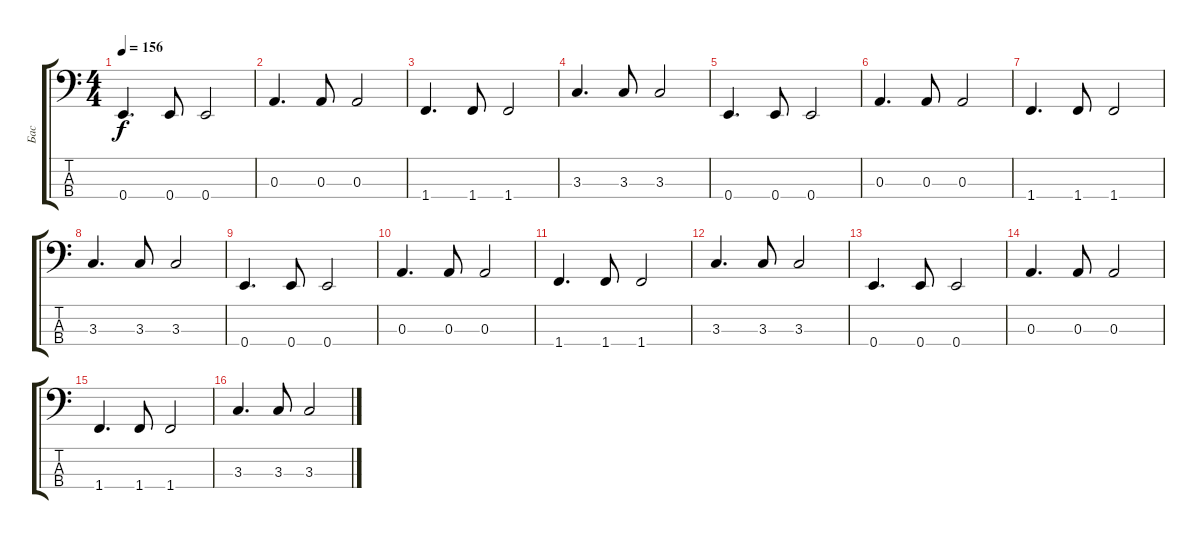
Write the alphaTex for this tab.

\track ("Бас" "Бас") {instrument electricbassfinger}
\staff {score tabs}
\tuning (G2 D2 A1 E1) {hide}
\ts (4 4)
\tempo 156
\clef f4
\ks c
0.4.4{d dy f} 0.4.8 0.4.2 |
0.3.4{d} 0.3.8 0.3.2 |
1.4.4{d} 1.4.8 1.4.2 |
3.3.4{d} 3.3.8 3.3.2 |
0.4.4{d} 0.4.8 0.4.2 |
0.3.4{d} 0.3.8 0.3.2 |
1.4.4{d} 1.4.8 1.4.2 |
3.3.4{d} 3.3.8 3.3.2 |
0.4.4{d} 0.4.8 0.4.2 |
0.3.4{d} 0.3.8 0.3.2 |
1.4.4{d} 1.4.8 1.4.2 |
3.3.4{d volume 10} 3.3.8 3.3.2 |
0.4.4{d} 0.4.8 0.4.2 |
0.3.4{d} 0.3.8 0.3.2 |
1.4.4{d} 1.4.8 1.4.2 |
3.3.4{d volume 7} 3.3.8 3.3.2
